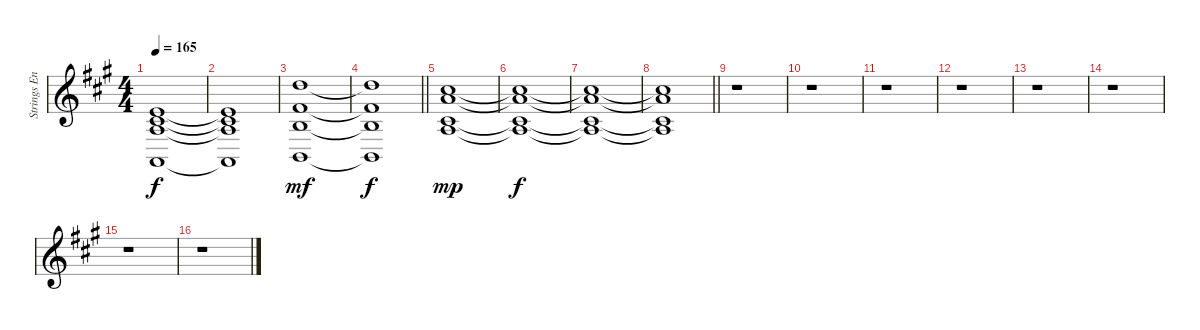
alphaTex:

\track ("Strings Ensemble " "Strings En") {instrument stringensemble2}
\staff {score}
\tuning (E4 B3 G3 D3 A2 E2) {hide}
\ts (4 4)
\tempo 165
\clef g2
\ks a
(0.1 6.3 7.4 5.6).1{dy f} |
(0.1{t} 6.3{t} 7.4{t} 5.6{t}).1 |
(10.1 7.2 4.3 2.5).1{dy mf} |
\barLineRight lightlight
(10.1{t} 7.2{t} 4.3{t} 2.5{t}).1{dy f} |
(9.1 2.2 14.3 7.4).1{dy mp} |
(9.1{t} 2.2{t} 14.3{t} 7.4{t}).1{dy f} |
(9.1{t} 2.2{t} 14.3{t} 7.4{t}).1{volume 4} |
\barLineRight lightlight
(9.1{t} 2.2{t} 14.3{t} 7.4{t}).1 |
r.1 |
r.1 |
r.1 |
r.1 |
r.1 |
r.1 |
r.1 |
r.1
